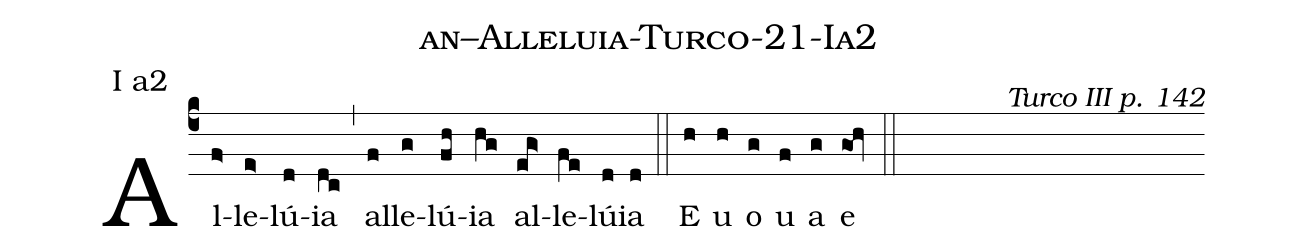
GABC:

name: an--Alleluia-Turco-21-Ia2;
commentary: Turco III p. 142;
annotation: I a2;
%%
(c4) Al(f>)le(e>)lú(d)ia(dc) (,) al(f)le(g)lú(fh)ia(hg) al(eg>)le(fe)lú(d)ia(d) (::) E(h) u(h) o(g) u(f) a(g) e(gOh) (::)
